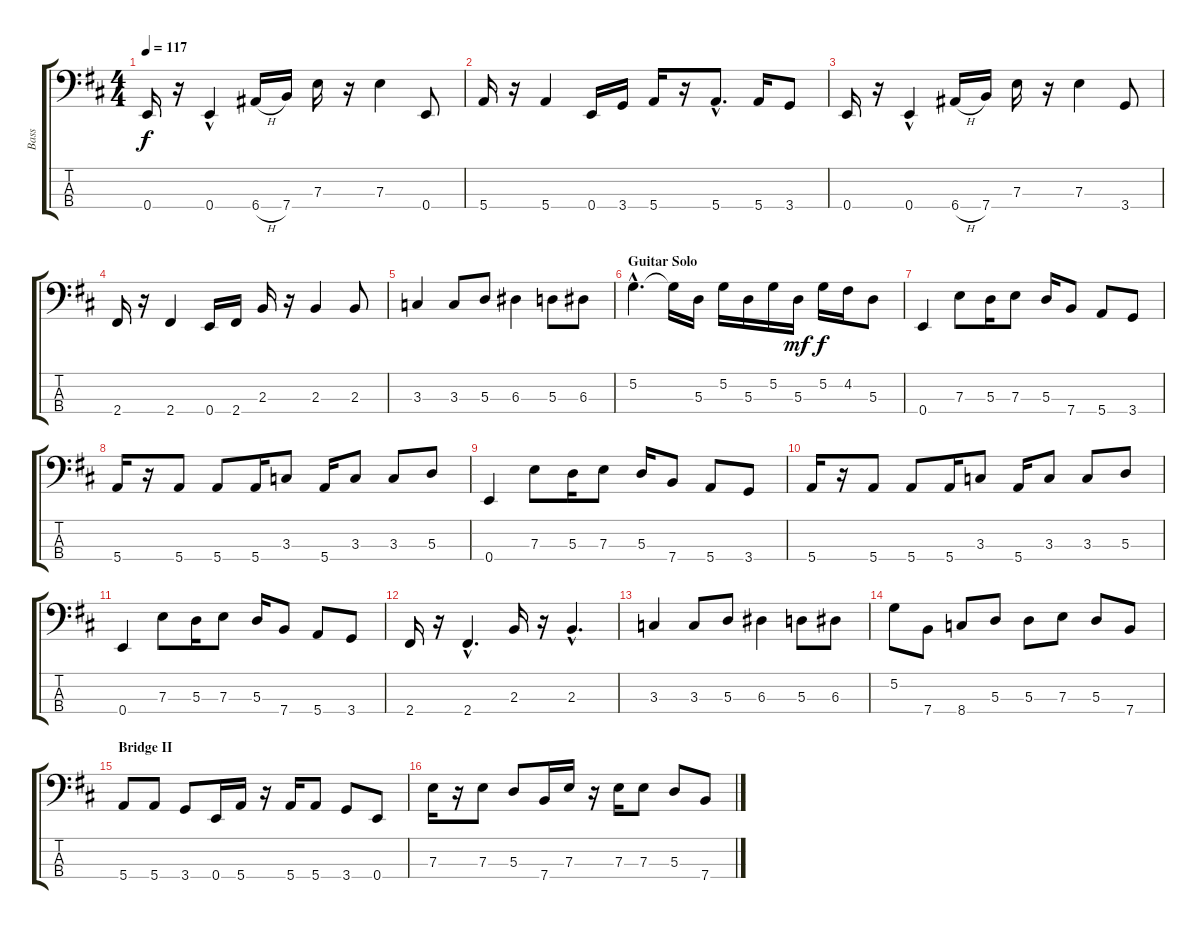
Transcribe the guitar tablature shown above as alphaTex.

\track ("Bass" "Bass") {instrument fretlessbass}
\staff {score tabs}
\tuning (G2 D2 A1 E1) {hide}
\ts (4 4)
\tempo 117
\clef f4
\ks d
0.4.16{dy f} r.16 0.4{hac}.4 6.4{h}.16 7.4.16 7.3.16 r.16 7.3.4 0.4.8 |
5.4.16 r.16 5.4.4 0.4.16 3.4.16 5.4.16 r.16 5.4{hac}.8{d} 5.4.16 3.4.8 |
0.4.16 r.16 0.4{hac}.4 6.4{h}.16 7.4.16 7.3.16 r.16 7.3.4 3.4.8 |
2.4.16 r.16 2.4.4 0.4.16 2.4.16 2.3.16 r.16 2.3.4 2.3.8 |
3.3.4 3.3.8 5.3.8 6.3.4 5.3.8 6.3.8 |
\section ("" "Guitar Solo")
5.2{hac}.4{d} 5.2{t}.16 5.3.16 5.2.16 5.3.16 5.2.16 5.3.16{dy mf} 5.2.16{dy f} 4.2.16 5.3.8 |
0.4.4 7.3.8 5.3.16 7.3.8 5.3.16 7.4.8 5.4.8 3.4.8 |
5.4.16 r.16 5.4.8 5.4.8 5.4.16 3.3.8 5.4.16 3.3.8 3.3.8 5.3.8 |
0.4.4 7.3.8 5.3.16 7.3.8 5.3.16 7.4.8 5.4.8 3.4.8 |
5.4.16 r.16 5.4.8 5.4.8 5.4.16 3.3.8 5.4.16 3.3.8 3.3.8 5.3.8 |
0.4.4 7.3.8 5.3.16 7.3.8 5.3.16 7.4.8 5.4.8 3.4.8 |
2.4.16 r.16 2.4{hac}.4{d} 2.3.16 r.16 2.3{hac}.4{d} |
3.3.4 3.3.8 5.3.8 6.3.4 5.3.8 6.3.8 |
5.2.8 7.4.8 8.4.8 5.3.8 5.3.8 7.3.8 5.3.8 7.4.8 |
\section ("" "Bridge II")
5.4.8 5.4.8 3.4.8 0.4.16 5.4.16 r.16 5.4.16 5.4.8 3.4.8 0.4.8 |
7.3.16 r.16 7.3.8 5.3.8 7.4.16 7.3.16 r.16 7.3.16 7.3.8 5.3.8 7.4.8
